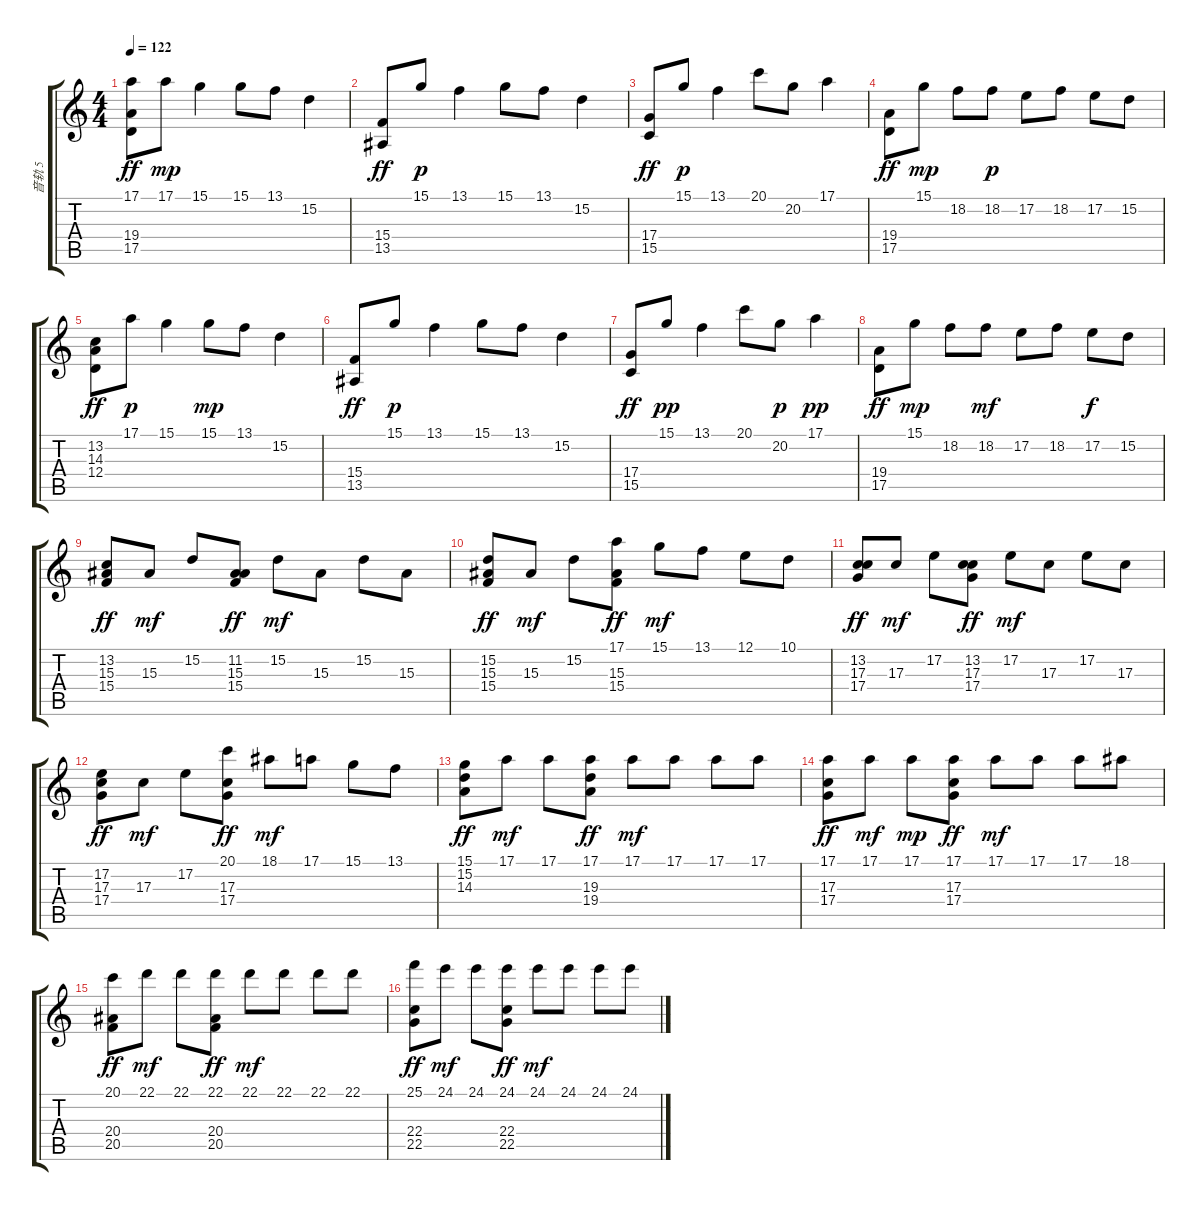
\track ("音轨 5" "音轨 5") {instrument acousticgrandpiano}
\staff {score tabs}
\tuning (E4 B3 G3 D3 A2 E2) {hide}
\ts (4 4)
\tempo 122
\clef g2
\ks c
(17.1 19.4 17.5).8{txt "" dy ff instrument acousticgrandpiano} 17.1.8{dy mp} 15.1.4 15.1.8 13.1.8 15.2.4 |
(15.4 13.5).8{dy ff} 15.1.8{dy p} 13.1.4 15.1.8 13.1.8 15.2.4 |
(17.4 15.5).8{dy ff} 15.1.8{dy p} 13.1.4 20.1.8 20.2.8 17.1.4 |
(19.4 17.5).8{dy ff} 15.1.8{dy mp} 18.2.8 18.2.8{dy p} 17.2.8 18.2.8 17.2.8 15.2.8 |
(13.2 14.3 12.4).8{dy ff} 17.1.8{dy p} 15.1.4 15.1.8{dy mp} 13.1.8 15.2.4 |
(15.4 13.5).8{dy ff} 15.1.8{dy p} 13.1.4 15.1.8 13.1.8 15.2.4 |
(17.4 15.5).8{dy ff} 15.1.8{dy pp} 13.1.4 20.1.8 20.2.8{dy p} 17.1.4{dy pp} |
(19.4 17.5).8{dy ff} 15.1.8{dy mp} 18.2.8 18.2.8{dy mf} 17.2.8 18.2.8 17.2.8{dy f} 15.2.8 |
(13.2 15.3 15.4).8{dy ff} 15.3.8{dy mf} 15.2.8 (11.2 15.3 15.4).8{dy ff} 15.2.8{dy mf} 15.3.8 15.2.8 15.3.8 |
(15.2 15.3 15.4).8{dy ff} 15.3.8{dy mf} 15.2.8 (17.1 15.3 15.4).8{dy ff} 15.1.8{dy mf} 13.1.8 12.1.8 10.1.8 |
(13.2 17.3 17.4).8{dy ff} 17.3.8{dy mf} 17.2.8 (13.2 17.3 17.4).8{dy ff} 17.2.8{dy mf} 17.3.8 17.2.8 17.3.8 |
(17.2 17.3 17.4).8{dy ff} 17.3.8{dy mf} 17.2.8 (20.1 17.3 17.4).8{dy ff} 18.1.8{dy mf} 17.1.8 15.1.8 13.1.8 |
(15.1 15.2 14.3).8{dy ff} 17.1.8{dy mf} 17.1.8 (17.1 19.3 19.4).8{dy ff} 17.1.8{dy mf} 17.1.8 17.1.8 17.1.8 |
(17.1 17.3 17.4).8{dy ff} 17.1.8{dy mf} 17.1.8{dy mp} (17.1 17.3 17.4).8{dy ff} 17.1.8{dy mf} 17.1.8 17.1.8 18.1.8 |
(20.1 20.4 20.5).8{dy ff} 22.1.8{dy mf} 22.1.8 (22.1 20.4 20.5).8{dy ff} 22.1.8{dy mf} 22.1.8 22.1.8 22.1.8 |
(25.1 22.4 22.5).8{dy ff} 24.1.8{dy mf} 24.1.8 (24.1 22.4 22.5).8{dy ff} 24.1.8{dy mf} 24.1.8 24.1.8 24.1.8
